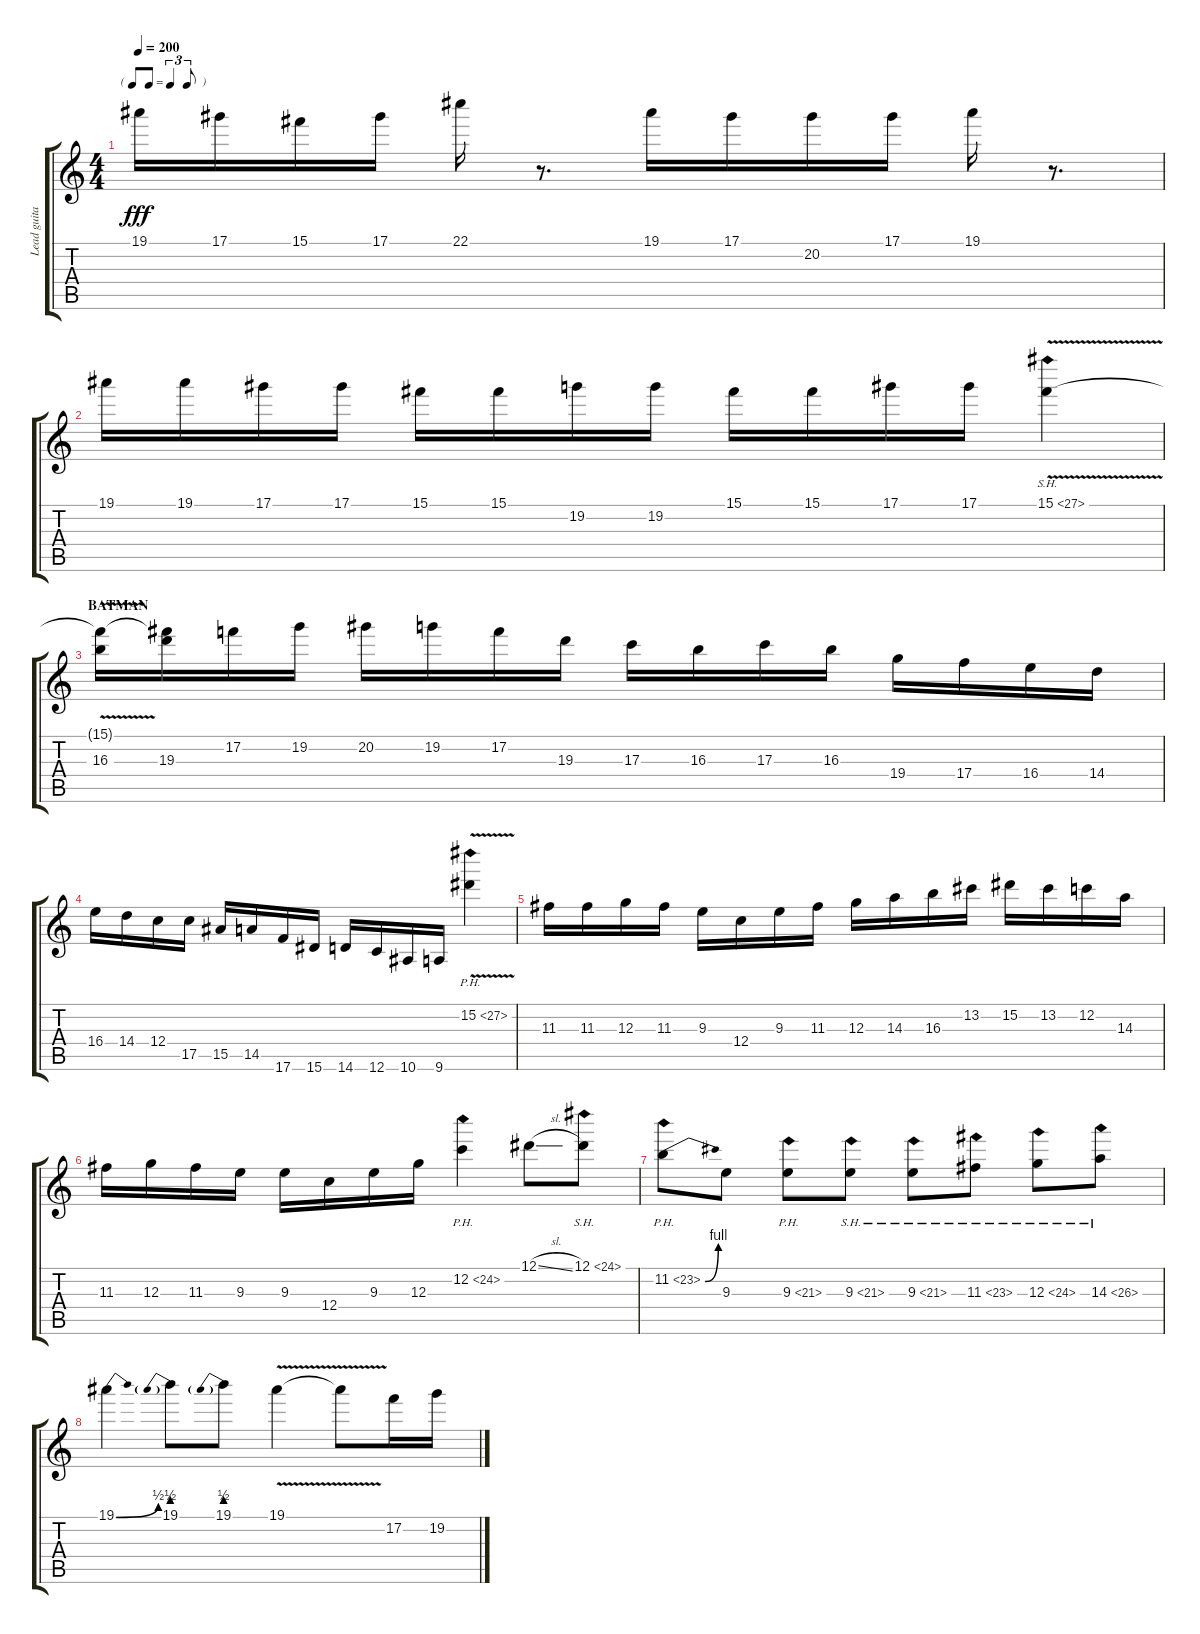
\track ("Lead guitar (dickface)" "Lead guita") {instrument distortionguitar}
\staff {score tabs}
\tuning (Eb4 C4 G3 C3 G2 C2) {hide}
\ts (4 4)
\tf triplet8th
\tempo 200
\clef g2
\ks c
19.1.16{dy fff} 17.1.16 15.1.16 17.1.16 22.1.16 r.8{d} 19.1.16 17.1.16 20.2.16 17.1.16 19.1.16 r.8{d} |
19.1.16 19.1.16 17.1.16 17.1.16 15.1.16 15.1.16 19.2.16 19.2.16 15.1.16 15.1.16 17.1.16 17.1.16 15.1{sh 12 v}.4 |
\section ("" "BATMAN")
(15.1{t} 16.3).16{volume 16} (15.1{t} 19.3).16 17.2.16 19.2.16 20.2.16 19.2.16 17.2.16 19.3.16 17.3.16 16.3.16 17.3.16 16.3.16 19.4.16 17.4.16 16.4.16 14.4.16 |
16.4.16 14.4.16 12.4.16 17.5.16 15.5.16 14.5.16 17.6.16 15.6.16 14.6.16 12.6.16 10.6.16 9.6.16 15.2{ph 12 v}.4 |
11.3.16 11.3.16 12.3.16 11.3.16 9.3.16 12.4.16 9.3.16 11.3.16 12.3.16 14.3.16 16.3.16 13.2.16 15.2.16 13.2.16 12.2.16 14.3.16 |
11.3.16 12.3.16 11.3.16 9.3.16 9.3.16 12.4.16 9.3.16 12.3.16 12.2{ph 12}.4 12.1{sl}.8 12.1{sh 12}.8 |
11.2{be (bend 0 0 60 4) ph 12}.8 9.3.8 9.3{ph 12}.8 9.3{sh 12}.8 9.3{sh 12}.8 11.3{sh 12}.8 12.3{sh 12}.8 14.3{sh 12}.8 |
19.1{be (bend 0 0 60 2)}.4 19.1{be (prebend 0 2 60 2)}.8 19.1{be (prebend 0 2 60 2)}.8 19.1{v}.4 19.1{t}.8 17.2.16 19.2.16
